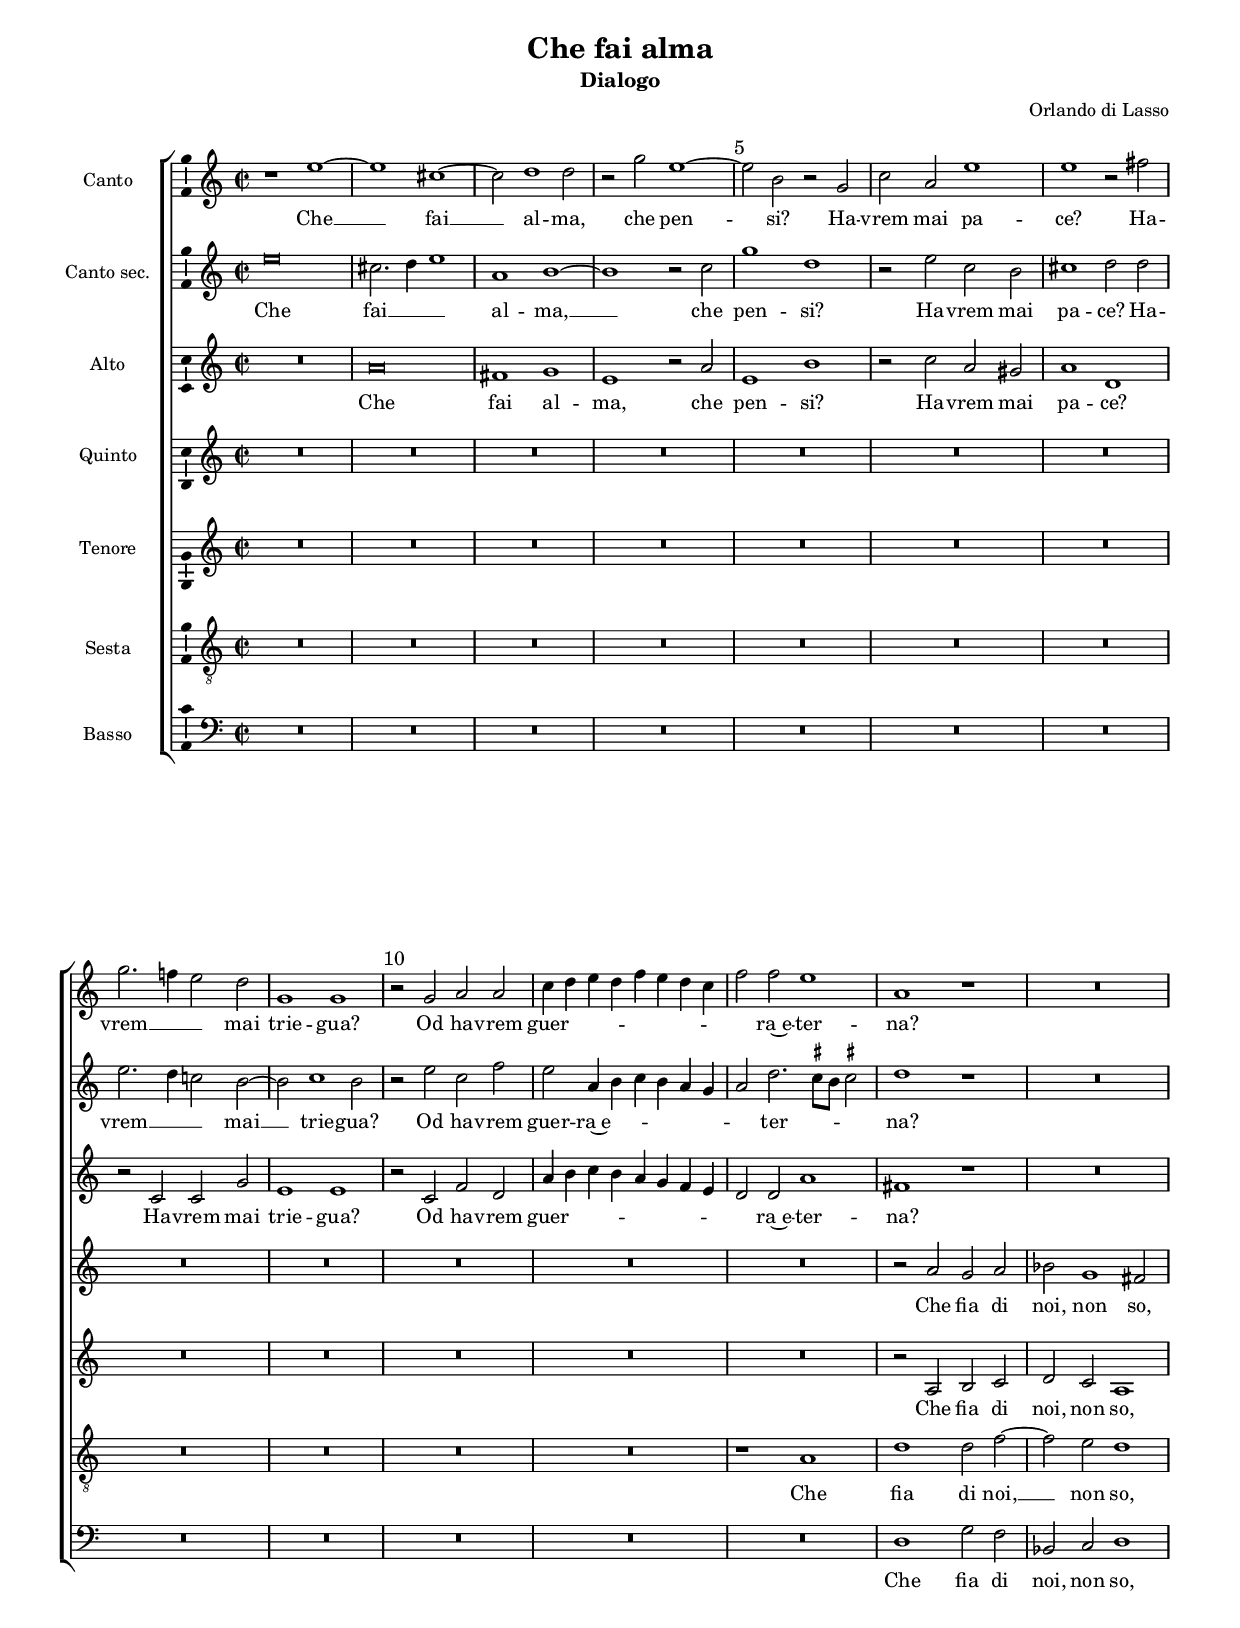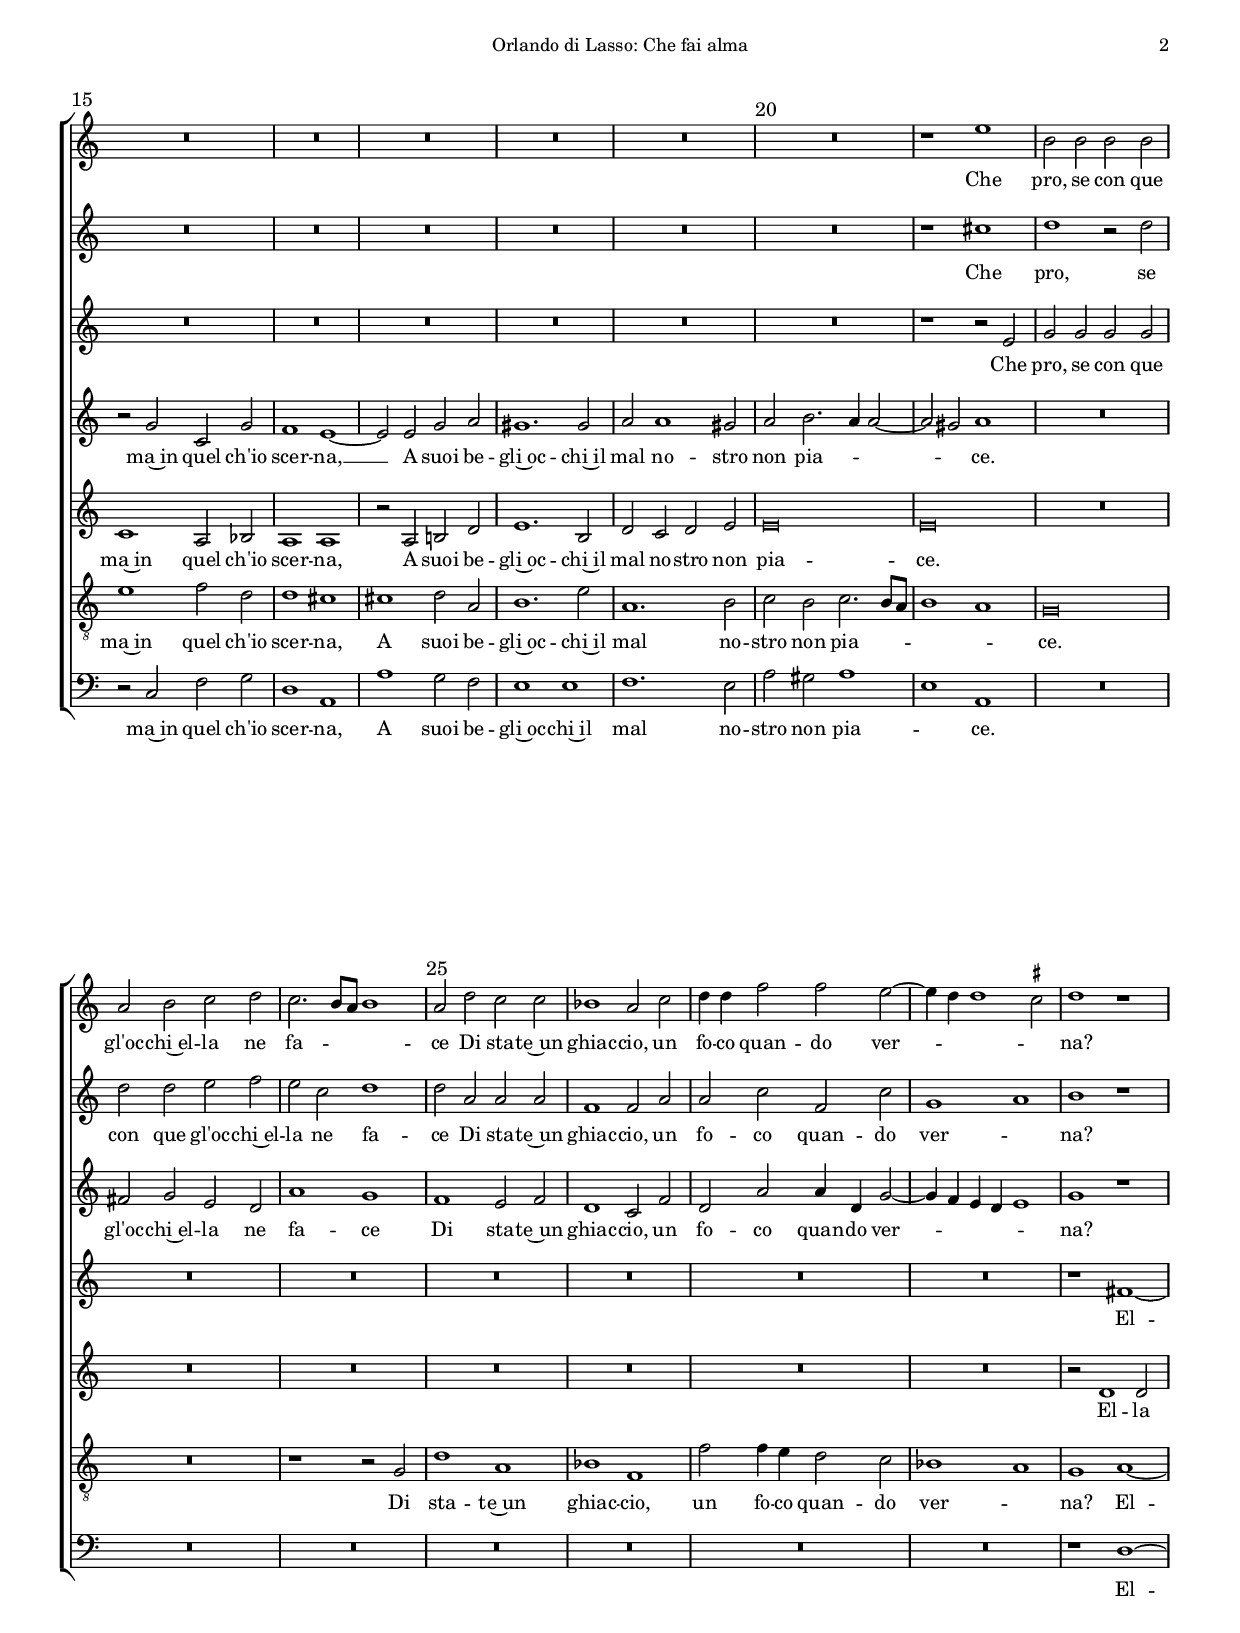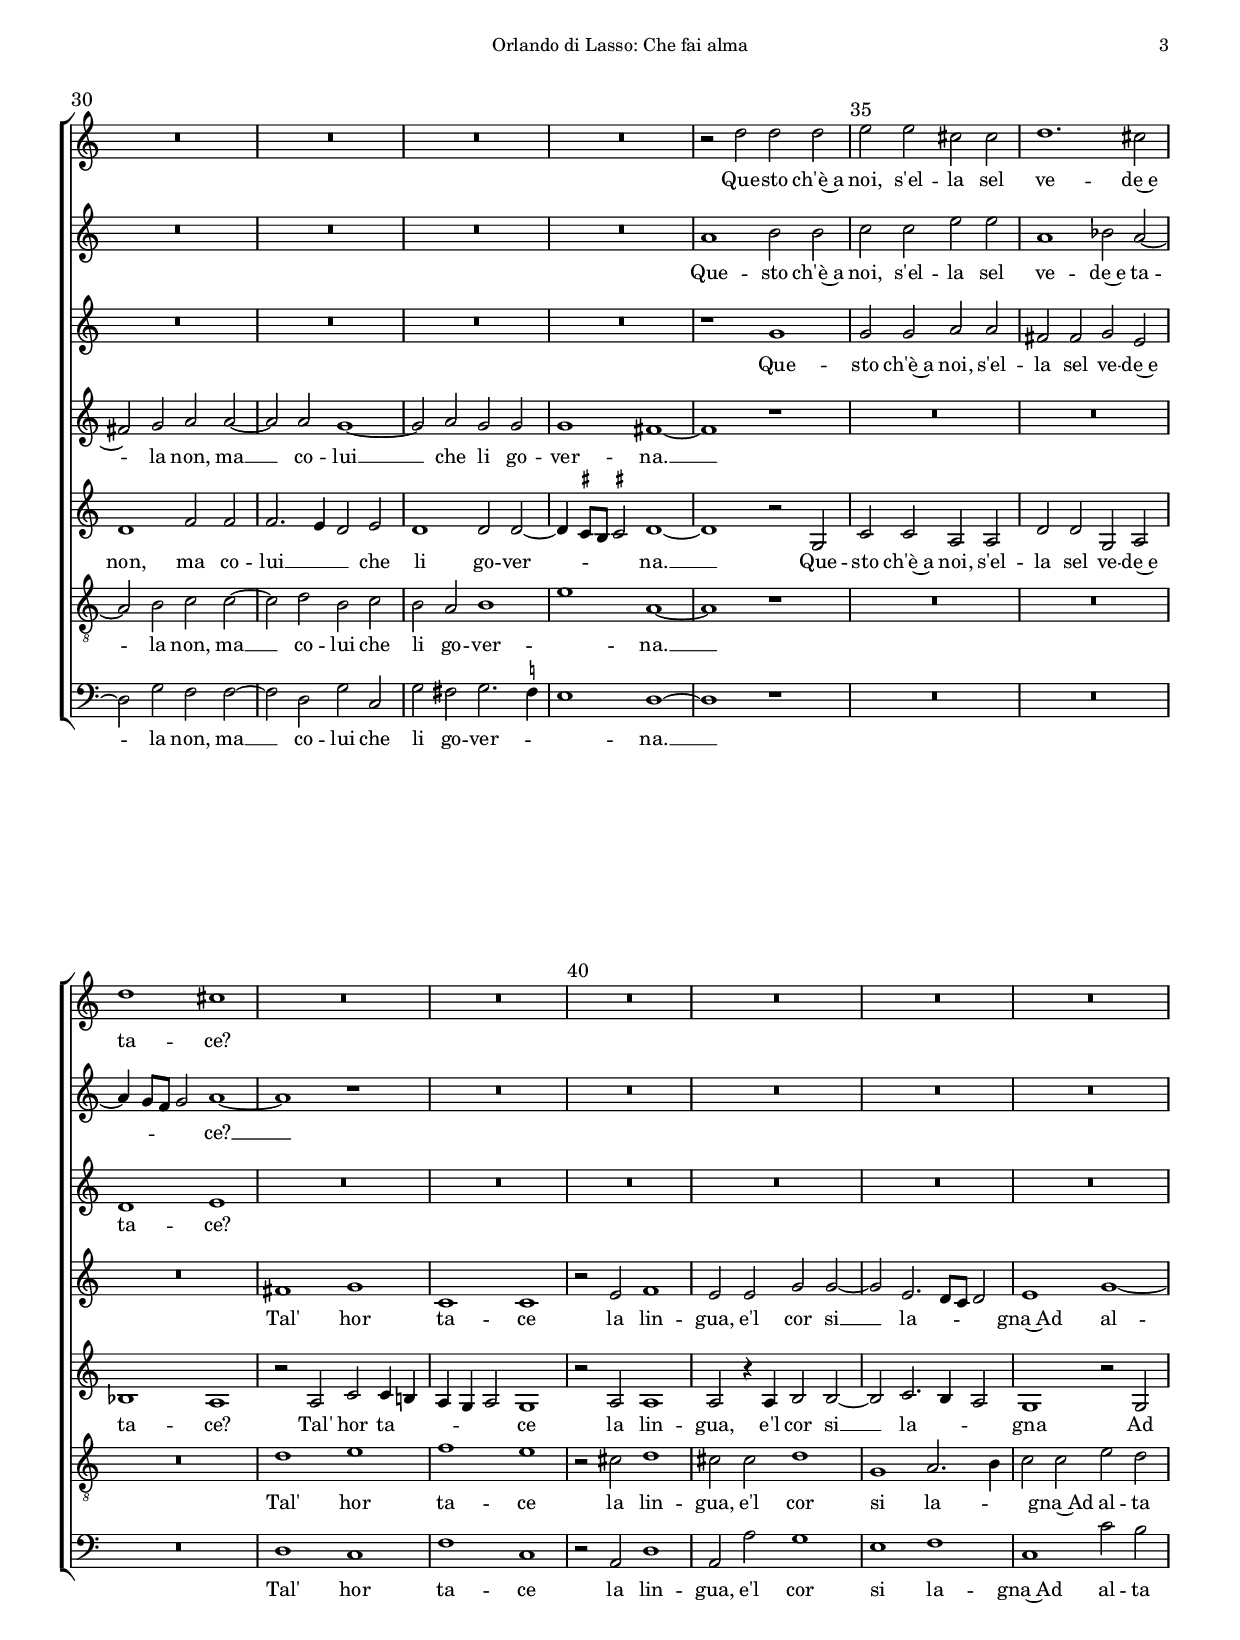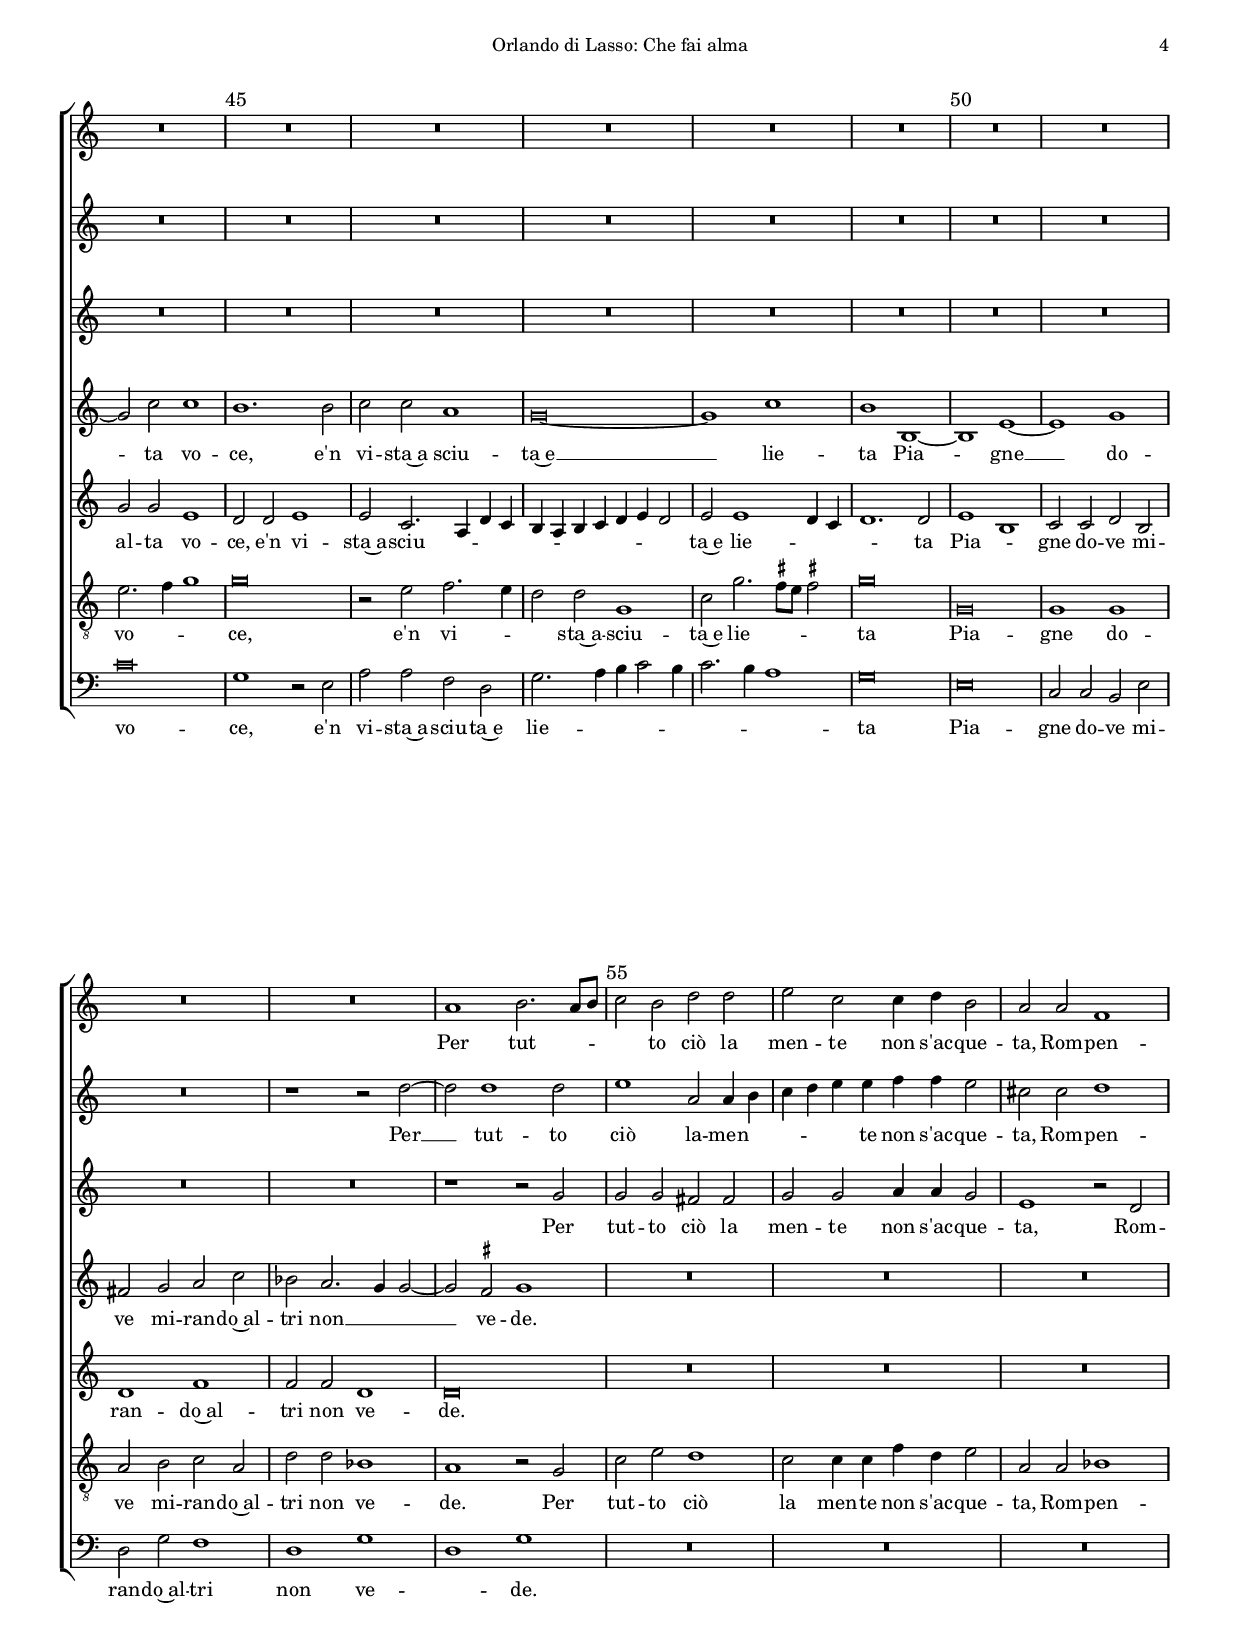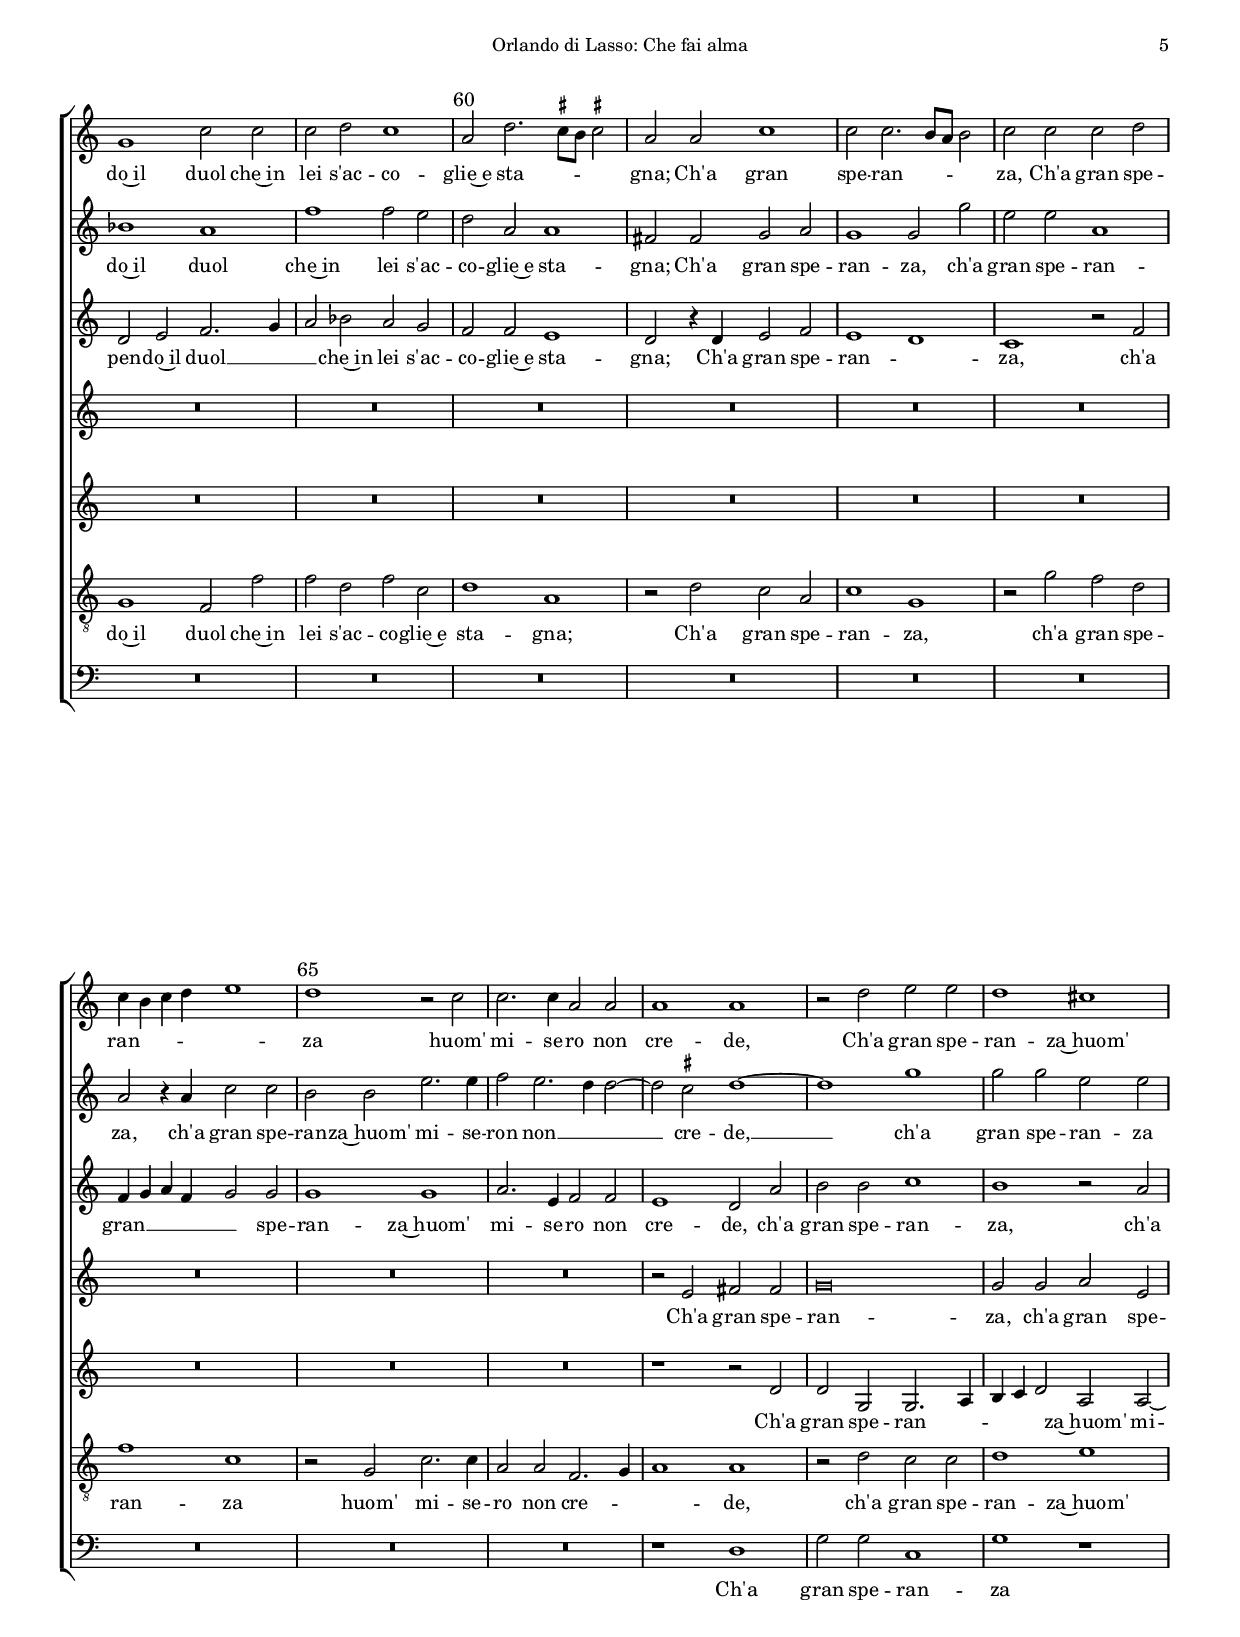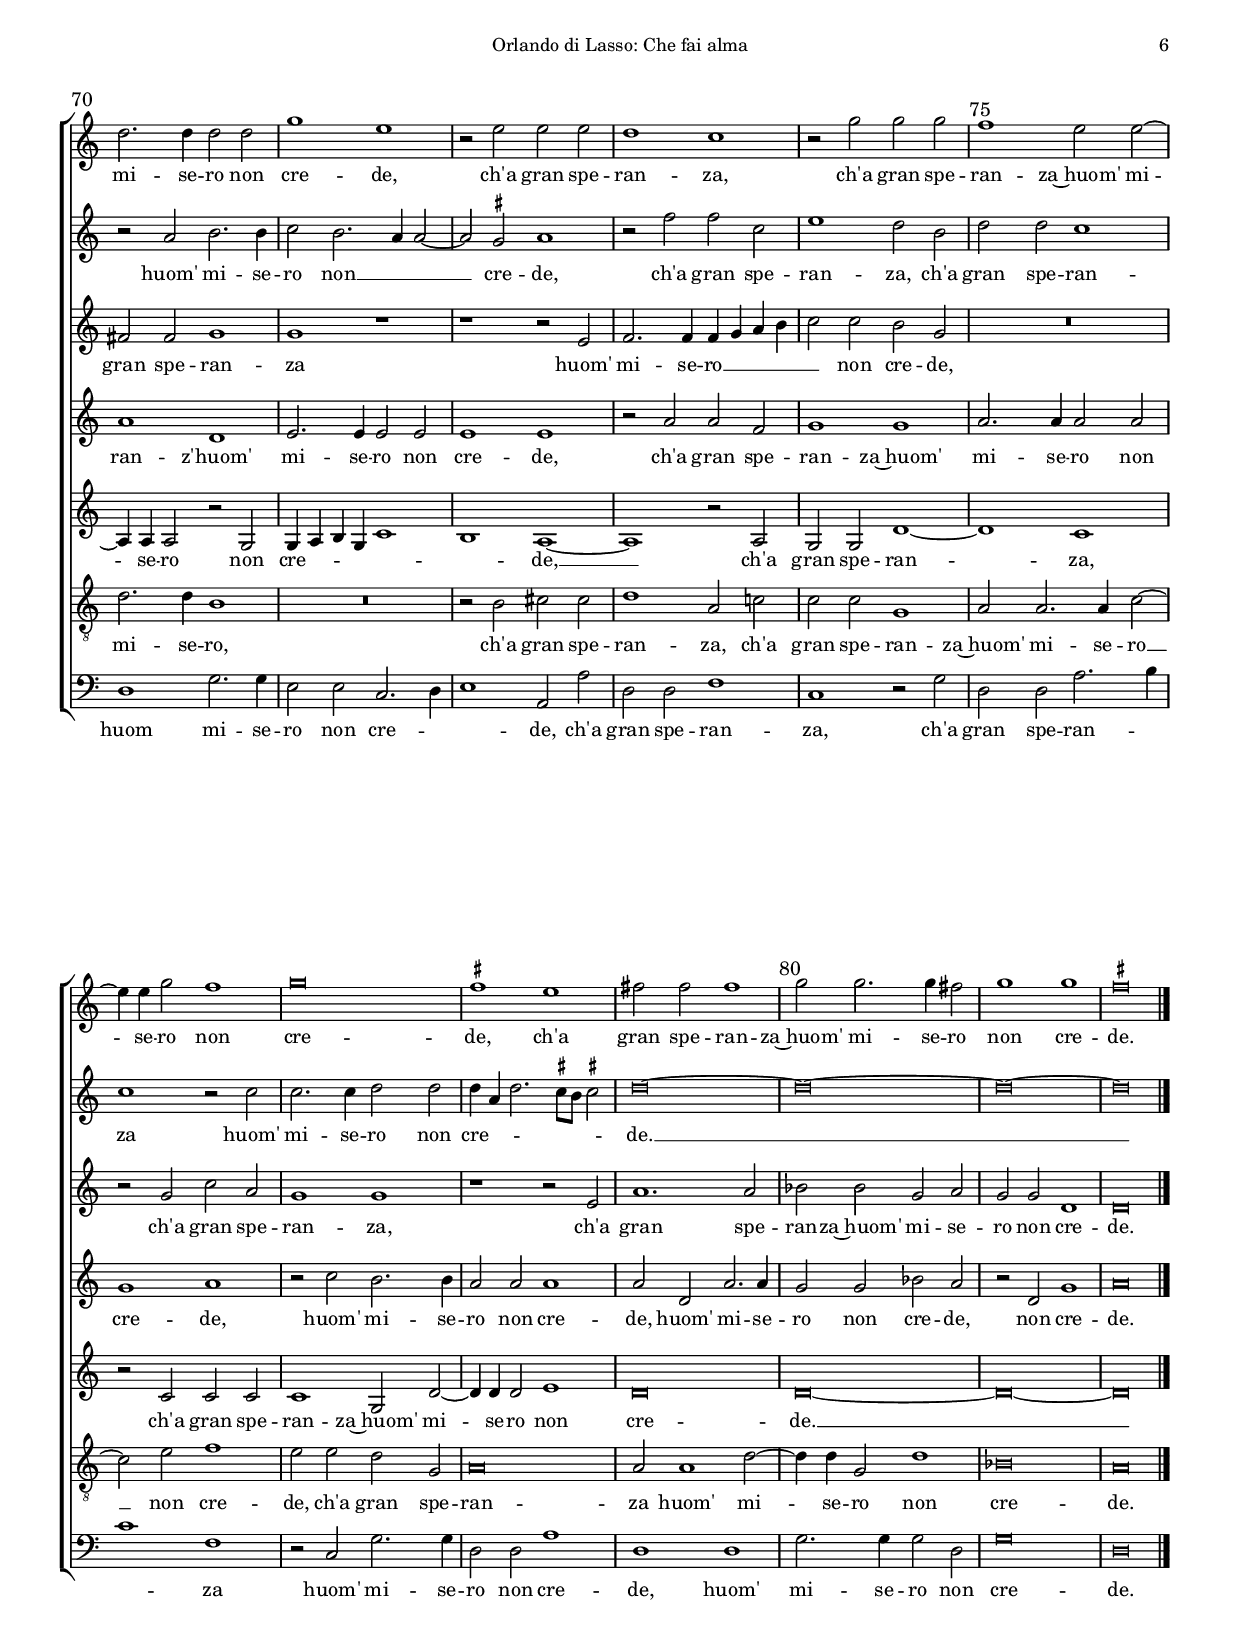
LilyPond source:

\version "2.24.3"
\language "deutsch"

% 9.7.2024 / 26.11.2024
% Vorlage: Orlando di Lasso: Sämtliche Werke, hrsg. von Adolf Sandberger. Vol. 10, 1897
% Überarbeitet anhand der Ausgabe "Dialoghi musicali", Gardano, 1592

% Schriftgroesse des ganzen Systems
#(set-global-staff-size 15.8)

\header {
  title = "Che fai alma"
  subtitle = "Dialogo"
  composer = "Orlando di Lasso"
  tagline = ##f
}

\paper {

  #(set-paper-size "a4")
  top-margin = 10
  bottom-margin = 10
  left-margin = 12
  right-margin = 12
  %Abstand der Noten von der Ueberschrift
  markup-system-spacing.padding = #3
  %Abstand der Noten von der Oberkante und der Kopfzeile
  top-system-spacing.padding = #5
  %Abstand von der Fußzeile zum untersten System
  last-bottom-spacing.minimum-distance = 15
  
    evenHeaderMarkup = \markup \fill-line \unless \on-first-page { 
      ""
  \center-column { \line { "Orlando di Lasso: Che fai alma" } }
  \if \should-print-page-number \fromproperty #'page:page-number-string }
  
  
  oddHeaderMarkup = \evenHeaderMarkup

  oddFooterMarkup = \markup \fill-line { 
    ""
    ""
    ""
      }
    }

allabrevevierer = \markup {
	\override #'(baseline-skip . 0)
	\line {
		\general-align #Y #CENTER
		\musicglyph #"timesig.C22"
	}
}

allabreve-vierer = {
  \once \override Staff.TimeSignature.stencil = #ly:text-interface::print
  \once \override Staff.TimeSignature.text = #allabrevevierer
  \time 4/2
}

acc = { \once \set suggestAccidentals = ##t }

hide_acc = {
  \once \override Accidental.stencil = #ly:text-interface::print
  \once \override  Accidental.text = \markup { }
}

global = {
  \key c \major
  \allabreve-vierer
  \override NoteHead.style = #'baroque
  
  %Taktzahlen
  \override Score.BarNumber.break-visibility = #'#(#t #t #t)
  % sorgt dafuer, dass prinzipiell jeder Takt numeriert wird
  \set Score.barNumberVisibility = #(every-nth-bar-number-visible 5)
  % schraenkt die Sichtbarkeit wieder auf jeden 5. Takt ein
  \override Score.BarNumber.break-visibility = #end-of-line-invisible
  % verhindert, daß Taktzahlen am Zeilenanfang zusätzlich am Ende der vorigen Zeile erscheinen
  \override Score.BarNumber.self-alignment-X = #-1
  % positioniert die Taktzahl rechts vom Taktstrich
  \override Score.BarNumber.font-size = #0.7
  % macht die Taktzahl etwas groesser
}


erste = \relative c'' {
  \global
  r1 e~ e cis1~ cis2 d1 d2 r g e1~ e2 h2 r g c a e'1
  e1 r2 fis g2. f!4 e2 d g,1 g r2 g a a c4 d e d f e d c f2 f e1
  a,1 r R\breve*7
  r1 e' h2 h h h a h c d c2. h8 a h1
  a2 d c c b1 a2 c d4 d f2 f e~ e4 d4 d1 \acc cis2 d1 r R\breve*4
  r2 d d d e e cis cis d1. cis2
  d1 cis R\breve*16
  a1 h2. a8 h
  c2 h d d e c c4 d h2 a a f1 g c2 c c d c1 a2 d2. \acc cis8 h \acc cis!2
  a2 a c1 c2 c2. h8 a h2 c c c d c4 h c d e1 d r2 c
  c2. c4 a2 a a1 a r2 d e e d1 cis d2. d4 d2 d g1 e
  r2 e e e d1 c r2 g' g g f1 e2 e~ e4 e4 g2 f1
  g\breve \acc fis1 e fis2 fis fis1 g2 g2. g4 fis2 g1 g \acc fis\breve
  \bar "|."
}

zweite = \relative c'' {
  \global
  e\breve cis2. d4 e1 a, h~ h r2 c g'1 d r2 e c h
  cis1 d2 d e2. d4 c!2 h~ h c1 h2 r e c f e a,4 h c h a g a2 d2. \acc cis8 h \acc cis!2
  d1 r R\breve*7
  r1 cis d r2 d d d e f e c d1
  d2 a a a f1 f2 a a c f, c' g1 a h r R\breve*4
  a1 h2 h c c e e a,1 b2 a~
  a4 g8 f g2 a1~ a r1 R\breve*14
  r1 r2 d~ d d1 d2
  e1 a,2 a4 h c d e e f f e2 cis cis d1 b a f' f2 e d a a1
  fis2 fis g a g1 g2 g' e e a,1 a2 r4 a c2 c h h e2. e4
  f2 e2. d4 d2~ d \acc cis2 d1~ d g1 g2 g e e r a, h2. h4 c2 h2. a4 a2~
  a2 \acc gis2 a1 r2 f' f c e1 d2 h d d c1 c r2 c
  c2. c4 d2 d d4 a d2. \acc cis8 h \acc cis!2 d\breve~ d~ d~ d
  \bar "|."
}

dritte = \relative c'' {
  \global
  R\breve a\breve fis1 g e r2 a e1 h' r2 c a gis
  a1 d, r2 c2 c g' e1 e r2 c f d a'4 h c h a g f e d2 d a'1
  fis1 r1 R\breve*7
  r1 r2 e g g g g fis g e d a'1 g
  f1 e2 f d1 c2 f d a' a4 d, g2~ g4 f e d e1 g r R\breve*4
  r1 g g2 g a a fis fis g e
  d1 e R\breve*16
  r1 r2 g
  g2 g fis fis g g a4 a g2 e1 r2 d d e f2. g4 a2 b a g f f e1
  d2 r4 d e2 f e1 d c r2 f f4 g a f g2 g g1 g
  a2. e4 f2 f e1 d2 a' h h c1 h r2 a fis fis g1 g r
  r1 r2 e f2. f4 f g a h c2 c h g R\breve r2 g c a
  g1 g r r2 e a1. a2 b2 b g a g g d1 d\breve
  \bar "|."
}

vierte = \relative c'' {
  \global
  R\breve*12
  r2 a g a b g1 fis2 r g c, g' f1 e~ e2 e g a gis1. gis2
  a2 a1 gis2 a2 h2. a4 a2~ a gis2 a1 R\breve*7
  r1 fis~ fis2 g2 a a~
  a2 a2 g1~ g2 a g g g1 fis1~ fis r1 R\breve*3
  fis1 g c, c r2 e f1 e2 e g g~ g e2. d8 c d2
  e1 g~ g2 c c1 h1. h2 c c a1 g\breve~ g1 c1
  h1 h,~ h e1~ e g1 fis2 g a c b a2. g4 g2~ g \acc fis2 g1
  R\breve*12
  r2 e fis fis g\breve g2 g a e a1 d, e2. e4 e2 e
  e1 e r2 a a f g1 g a2. a4 a2 a g1 a
  r2 c h2. h4 a2 a a1 a2 d, a'2. a4 g2 g b a r d, g1 a\breve
  \bar "|."
}

fuenfte = \relative c' {
  \global
  R\breve*12
  r2 a h c d c a1 c a2 b a1 a r2 a h! d e1. h2
  d2 c d e e\breve e R\breve*7
  r2 d1 d2 d1 f2 f
  f2. e4 d2 e d1 d2 d~ d4 \acc cis8 h \acc cis!2 d1~ d r2 g, c c a a d d g, a
  b1 a r2 a c c4 h! a g a2 g1 r2 a a1 a2 r4 a h2 h~ h c2. h4 a2
  g1 r2 g g' g e1 d2 d e1 e2 c2. a4 d c h a h c d e d2 e2 e1 d4 c
  d1. d2 e1 h c2 c d h d1 f f2 f d1 d\breve
  R\breve*12
  r1 r2 d d g, g2. a4 h c d2 a a~ a4 a4 a2 r g g4 a h g c1
  h1 a~ a r2 a g g d'1~ d c1 r2 c c c
  c1 g2 d'~ d4 d4 d2 e1 d\breve d~ d~ d
  \bar "|."
}

sechste = \relative c' {
  \global
  R\breve*11
  r1 a
  d1 d2 f~ f e2 d1 e f2 d d1 cis cis d2 a h1. e2
  a,1. h2 c h c2. h8 a h1 a g\breve R r1 r2 g
  d'1 a b f f'2 f4 e d2 c b1 a g a~ a2 h2 c c~
  c2 d h c h a h1 e a,~ a r1 R\breve*3
  d1 e f e r2 cis d1 cis2 cis d1 g, a2. h4
  c2 c e d e2. f4 g1 g\breve r2 e f2. e4 d2 d g,1 c2 g'2. \acc fis8 e \acc fis!2
  g\breve g, g1 g a2 h c a d d b1 a r2 g
  c2 e d1 c2 c4 c f d e2 a, a b1 g f2 f' f d f c d1 a
  r2 d c a c1 g r2 g' f d f1 c r2 g c2. c4
  a2 a f2. g4 a1 a r2 d c c d1 e d2. d4 h1 R\breve
  r2 h cis cis d1 a2 c! c c g1 a2 a2. a4 c2~ c e2 f1
  e2 e d g, a\breve a2 a1 d2~ d4 d4 g,2 d'1 b\breve a
  \bar "|."
}

siebte = \relative c {
  \global
  R\breve*12
  d1 g2 f b, c d1 r2 c f g d1 a a' g2 f e1 e
  f1. e2 a gis a1 e a, R\breve*7
  r1 d1~ d2 g2 f f~
  f2 d g c, g' fis g2. \acc f4 e1 d~ d r1 R\breve*3
  d1 c f c r2 a d1 a2 a' g1 e f
  c1 c'2 h c\breve g1 r2 e a a f d g2. a4 h c2 h4 c2. h4 a1
  g\breve e c2 c h e d g f1 d g d g
  R\breve*12
  r1 d g2 g c,1 g'1 r d g2. g4 e2 e c2. d4
  e1 a,2 a' d, d f1 c r2 g' d d a'2. h4 c1 f,
  r2 c g'2. g4 d2 d a'1 d, d g2. g4 g2 d g\breve d
  \bar "|."
}

ersteText = \lyricmode {
  \set lyricMelismaAlignment = #CENTER
  Che __ fai __ al -- ma, che pen -- si? Ha -- vrem mai pa --
  ce? Ha -- vrem __ _ _ mai trie -- gua? Od ha -- vrem guer -- _ _ _ _ _ _ _ _ ra~e -- ter --
  na?
  Che pro, se con que gl'oc -- chi~el -- la ne fa -- _ _ _ 
  ce Di sta -- te~un ghiac -- cio, un fo -- co quan -- do ver -- _ _ _ na?
  Que -- sto ch'è~a noi, s'el -- la sel ve -- de~e
  ta -- ce?
  Per tut -- _ _ 
  _ to ciò la men -- te non s'ac -- que -- ta, Rom -- pen -- do~il duol che~in lei s'ac -- co -- glie~e sta -- _ _ _
  gna; Ch'a gran spe -- ran -- _ _ _ za, Ch'a gran spe -- ran -- _ _ _ _ za huom'
  mi -- se -- ro non cre -- de, Ch'a gran spe -- ran -- za~huom' mi -- se -- ro non cre -- de,
  ch'a gran spe -- ran -- za, ch'a gran spe -- ran -- za~huom' mi -- se -- ro non
  cre -- de, ch'a gran spe -- ran -- za~huom' mi -- se -- ro non cre -- de.
}

zweiteText = \lyricmode {
  \set lyricMelismaAlignment = #CENTER
  Che fai __ _ _ al -- ma, __ che pen -- si? Ha -- vrem mai
  pa -- ce? Ha -- vrem __ _ _ mai __ trie -- gua? Od ha -- vrem guer -- ra~e -- _ _ _ _ _ _ ter -- _ _ _ 
  na?
  Che pro, se con que gl'oc -- chi~el -- la ne fa --
  ce Di sta -- te~un ghiac -- cio, un fo -- co quan -- do ver -- _ na?
  Que -- sto ch'è~a noi, s'el -- la sel ve -- de~e ta --
  _ _ _ ce? __
  Per __ tut -- to
  ciò la -- men -- _ _ _ _ te non s'ac -- que -- ta, Rom -- pen -- do~il duol che~in lei s'ac -- co -- glie~e sta --
  gna; Ch'a gran spe -- ran -- za, ch'a gran spe -- ran -- za, ch'a gran spe -- ran -- za~huom' mi -- se --
  ron non __ _ _ cre -- de, __ ch'a gran spe -- ran -- za huom' mi -- se -- ro non __ _ _ 
  cre -- de, ch'a gran spe -- ran -- za, ch'a gran spe -- ran -- za huom'
  mi -- se -- ro non cre -- _ _ _ _ _ de. __ 
}

dritteText = \lyricmode {
  \set lyricMelismaAlignment = #CENTER
  Che fai al -- ma, che pen -- si? Ha -- vrem mai
  pa -- ce? Ha -- vrem mai trie -- gua? Od ha -- vrem guer -- _ _ _ _ _ _ _ _ ra~e -- ter --
  na?
  Che pro, se con que gl'oc -- chi~el -- la ne fa -- ce
  Di sta -- te~un ghiac -- cio, un fo -- co quan -- do ver -- _ _ _ _ na?
  Que -- sto ch'è~a noi, s'el -- la sel ve -- de~e
  ta -- ce?
  Per
  tut -- to ciò la men -- te non s'ac -- que -- ta, Rom -- pen -- do~il duol __ _ _ che~in lei s'ac -- co -- glie~e sta --
  gna; Ch'a gran spe -- ran -- _ za, ch'a gran __ _ _ _ _ spe -- ran -- za~huom'
  mi -- se -- ro non cre -- de, ch'a gran spe -- ran --  za, ch'a gran spe -- ran -- za
  huom' mi -- se -- ro __ _ _ _ _ non cre -- de, ch'a gran spe --
  ran -- za, ch'a gran spe -- ran -- za~huom' mi -- se -- ro non cre -- de.
}

vierteText = \lyricmode {
  \set lyricMelismaAlignment = #CENTER
  Che fia di noi, non so, ma~in quel ch'io scer -- na, __ A suoi be -- gli~oc -- chi~il
  mal no -- stro non pia -- _ _ _ ce.
  El -- la non, ma __
  co -- lui __ che li go -- ver -- na. __
  Tal' hor ta -- ce la lin -- gua, e'l cor si __ la -- _ _ _ 
  gna~Ad al -- ta vo -- ce, e'n vi -- sta~a sciu -- ta~e __ lie --
  ta Pia -- gne __ do -- ve mi -- ran -- do~al -- tri non __ _ _ ve -- de.
  Ch'a gran spe -- ran -- za, ch'a gran spe -- ran -- z'huom' mi -- se -- ro non
  cre -- de, ch'a gran spe -- ran -- za~huom' mi -- se -- ro non cre -- de,
  huom' mi -- se -- ro non cre -- de, huom' mi -- se -- ro non cre -- de, non cre -- de.
}

fuenfteText = \lyricmode {
  \set lyricMelismaAlignment = #CENTER
  Che fia di noi, non so, ma~in quel ch'io scer -- na, A suoi be -- gli~oc -- chi~il
  mal no -- stro non pia -- ce.
  El -- la non, ma co --
  lui __ _ _ che li go -- ver -- _ _ _ na. __ Que -- sto ch'è~a noi, s'el -- la sel ve -- de~e
  ta -- ce? Tal' hor ta -- _ _ _ _ ce la lin -- gua, e'l cor si __ la -- _ _ 
  gna Ad al -- ta vo -- ce, e'n vi -- sta~a -- sciu -- _ _ _ _ _ _ _ _ _ _ ta~e lie -- _ _ 
  _ ta Pia -- _ gne do -- ve mi -- ran -- do~al -- tri non ve -- de.
  Ch'a gran spe -- ran -- _ _ _ _ za~huom' mi -- se -- ro non cre -- _ _ _ _ 
  _ de, __ ch'a gran spe -- ran -- za, ch'a gran spe --
  ran -- za~huom' mi -- se -- ro non cre -- de. __
}

sechsteText = \lyricmode {
  \set lyricMelismaAlignment = #CENTER
  Che
  fia di noi, __ non so, ma~in quel ch'io scer -- na, A suoi be -- gli~oc -- chi~il
  mal no -- stro non pia -- _ _ _ _ ce. Di
  sta -- te~un ghiac -- cio, un fo -- co quan -- do ver -- _ na? El -- la non, ma __
  co -- lui che li go -- ver -- _ na. __
  Tal' hor ta -- ce la lin -- gua, e'l cor si la -- _
  _ gna~Ad al -- ta vo -- _ _ ce, e'n vi -- _ _ sta~a -- sciu -- ta~e lie -- _ _ _
  ta Pia -- gne do -- ve mi -- ran -- do~al -- tri non ve -- de. Per
  tut -- to ciò la men -- te non s'ac -- que -- ta, Rom -- pen -- do~il duol che~in lei s'ac -- co -- glie~e sta -- gna;
  Ch'a gran spe -- ran -- za, ch'a gran spe -- ran -- za huom' mi -- se --
  ro non cre -- _ _ de, ch'a gran spe -- ran -- za~huom' mi -- se -- ro,
  ch'a gran spe -- ran -- za, ch'a gran spe -- ran -- za~huom' mi -- se -- ro __ non cre --
  de, ch'a gran spe -- ran -- za huom' mi -- se -- ro non cre -- de.
}

siebteText = \lyricmode {
  \set lyricMelismaAlignment = #CENTER
  Che fia di noi, non so, ma~in quel ch'io scer -- na, A suoi be -- gli~oc -- chi~il
  mal no -- stro non pia -- _ ce.
  El -- la non, ma __
  co -- lui che li go -- ver -- _ _ na. __
  Tal' hor ta -- ce la lin -- gua, e'l cor si la --
  gna~Ad al -- ta vo -- ce, e'n vi -- sta~a -- sciu -- ta~e lie -- _ _ _ _ _ _ _ 
  ta Pia -- gne do -- ve mi -- ran -- do~al -- tri non ve -- _ de.
  Ch'a gran spe -- ran -- za huom mi -- se -- ro non cre -- _ 
  _ de, ch'a gran spe -- ran -- za, ch'a gran spe -- ran -- _ _ za
  huom' mi -- se -- ro non cre -- de, huom' mi -- se -- ro non cre -- de.
}

\score {
  \new ChoirStaff <<
    \new Staff \with {
      midiInstrument = "choir aahs"
      instrumentName = "Canto"
      \consists "Ambitus_engraver"
    } { \clef "G" \erste }
    \addlyrics { \ersteText }
    
    \new Staff \with {
      midiInstrument = "choir aahs"
      instrumentName = "Canto sec."
      \consists "Ambitus_engraver"
    } { \clef "G" \zweite }
    \addlyrics { \zweiteText}
    
    \new Staff \with {
      midiInstrument = "choir aahs"
      instrumentName = "Alto"
      \consists "Ambitus_engraver"
    } { \clef "G" \dritte }
    \addlyrics { \dritteText }
    
    \new Staff \with {
      midiInstrument = "choir aahs"
      instrumentName = "Quinto"
      \consists "Ambitus_engraver"
    } { \clef "G" \vierte }
    \addlyrics { \vierteText }
    
\new Staff \with {
    midiInstrument = "choir aahs"
    instrumentName = "Tenore"
    \consists "Ambitus_engraver"
   } { \clef "G" \fuenfte }
   \addlyrics { \fuenfteText }
   
\new Staff \with {
    midiInstrument = "choir aahs"
    instrumentName = "Sesta"
    \consists "Ambitus_engraver"
   } { \clef "G_8" \sechste }
   \addlyrics { \sechsteText }
   
\new Staff \with {
    midiInstrument = "choir aahs"
    instrumentName = "Basso"
    \consists "Ambitus_engraver"
   } { \clef "F" \siebte }
   \addlyrics { \siebteText }
 >>
 
  \layout {
   indent = 17
   \context {
    \Score
    \override StaffGrouper.staff-staff-spacing =
    #'((basic-distance . 3)
       (minimum-distance . 3)
       (padding . 4)
       (stretchability . 1))
   }

  }
  \midi {
    \tempo 4=146
  }
}
